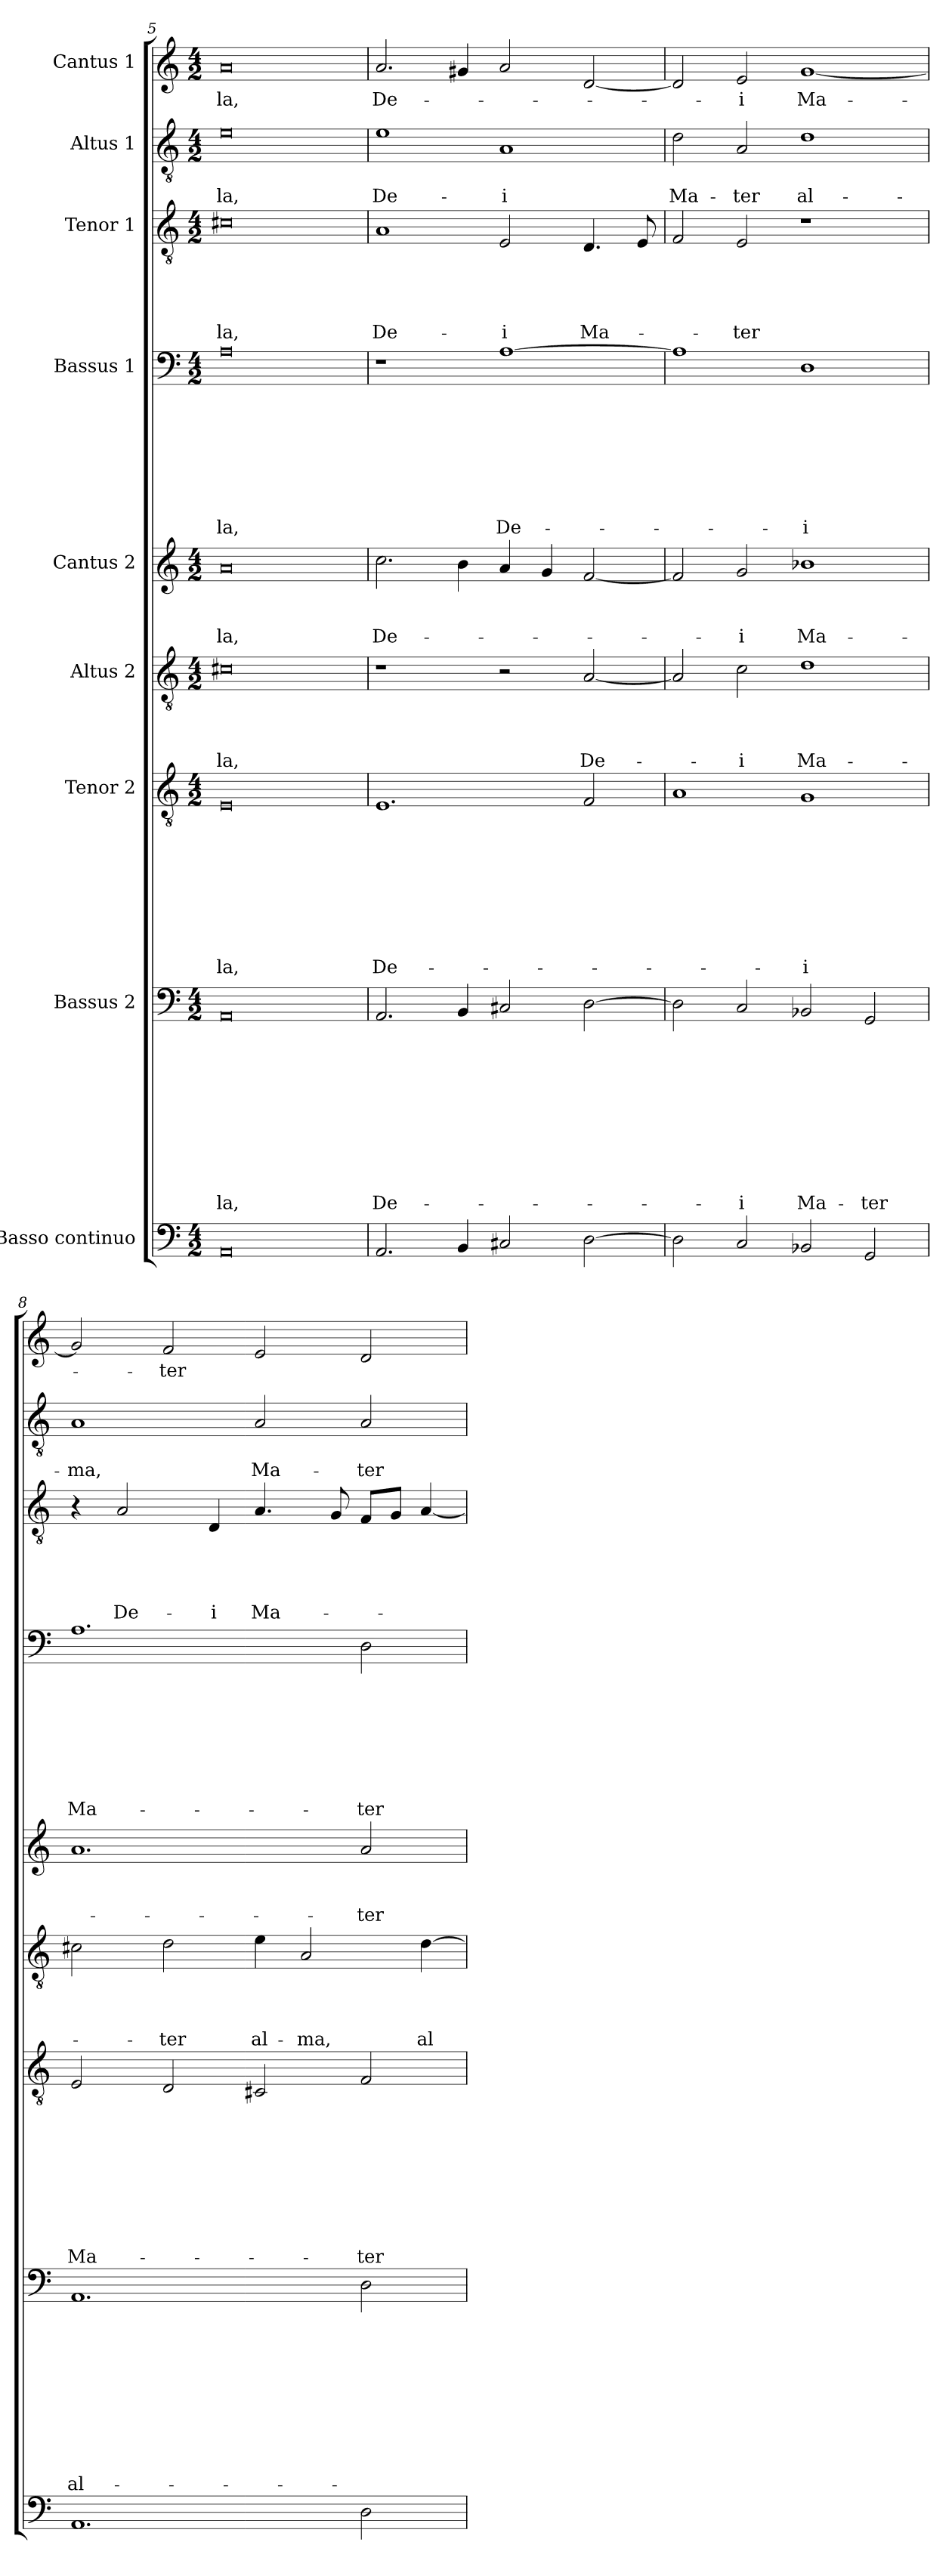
**kern	**kern	**text	**text	**text	**text	**text	**text	**text	**text	**text	**text	**kern	**text	**text	**text	**text	**text	**text	**text	**text	**text	**kern	**text	**text	**text	**text	**kern	**text	**text	**text	**kern	**text	**text	**text	**text	**text	**text	**text	**text	**kern	**text	**text	**text	**text	**text	**kern	**text	**text	**kern	**text
*part9	*part8	*part8	*part8	*part8	*part8	*part8	*part8	*part8	*part8	*part8	*part8	*part7	*part7	*part7	*part7	*part7	*part7	*part7	*part7	*part7	*part7	*part6	*part6	*part6	*part6	*part6	*part5	*part5	*part5	*part5	*part4	*part4	*part4	*part4	*part4	*part4	*part4	*part4	*part4	*part3	*part3	*part3	*part3	*part3	*part3	*part2	*part2	*part2	*part1	*part1
*staff9	*staff8	*staff8	*staff8	*staff8	*staff8	*staff8	*staff8	*staff8	*staff8	*staff8	*staff8	*staff7	*staff7	*staff7	*staff7	*staff7	*staff7	*staff7	*staff7	*staff7	*staff7	*staff6	*staff6	*staff6	*staff6	*staff6	*staff5	*staff5	*staff5	*staff5	*staff4	*staff4	*staff4	*staff4	*staff4	*staff4	*staff4	*staff4	*staff4	*staff3	*staff3	*staff3	*staff3	*staff3	*staff3	*staff2	*staff2	*staff2	*staff1	*staff1
*I"Basso continuo	*I"Bassus 2	*	*	*	*	*	*	*	*	*	*	*I"Tenor 2	*	*	*	*	*	*	*	*	*	*I"Altus 2	*	*	*	*	*I"Cantus 2	*	*	*	*I"Bassus 1	*	*	*	*	*	*	*	*	*I"Tenor 1	*	*	*	*	*	*I"Altus 1	*	*	*I"Cantus 1	*
*clefF4	*clefF4	*	*	*	*	*	*	*	*	*	*	*clefGv2	*	*	*	*	*	*	*	*	*	*clefGv2	*	*	*	*	*clefG2	*	*	*	*clefF4	*	*	*	*	*	*	*	*	*clefGv2	*	*	*	*	*	*clefGv2	*	*	*clefG2	*
*k[]	*k[]	*	*	*	*	*	*	*	*	*	*	*k[]	*	*	*	*	*	*	*	*	*	*k[]	*	*	*	*	*k[]	*	*	*	*k[]	*	*	*	*	*	*	*	*	*k[]	*	*	*	*	*	*k[]	*	*	*k[]	*
*C:	*C:	*	*	*	*	*	*	*	*	*	*	*C:	*	*	*	*	*	*	*	*	*	*C:	*	*	*	*	*C:	*	*	*	*C:	*	*	*	*	*	*	*	*	*C:	*	*	*	*	*	*C:	*	*	*C:	*
*M4/2	*M4/2	*	*	*	*	*	*	*	*	*	*	*M4/2	*	*	*	*	*	*	*	*	*	*M4/2	*	*	*	*	*M4/2	*	*	*	*M4/2	*	*	*	*	*	*	*	*	*M4/2	*	*	*	*	*	*M4/2	*	*	*M4/2	*
=5	=5	=5	=5	=5	=5	=5	=5	=5	=5	=5	=5	=5	=5	=5	=5	=5	=5	=5	=5	=5	=5	=5	=5	=5	=5	=5	=5	=5	=5	=5	=5	=5	=5	=5	=5	=5	=5	=5	=5	=5	=5	=5	=5	=5	=5	=5	=5	=5	=5	=5
!	!	!	!	!	!	!	!	!	!	!	!LO:LY:b	!	!	!	!	!	!	!	!	!	!LO:LY:b	!	!	!	!	!LO:LY:b	!	!	!	!LO:LY:b	!	!	!	!	!	!	!	!	!LO:LY:b	!	!	!	!	!	!LO:LY:b	!	!	!LO:LY:b	!	!LO:LY:b
0AA	0AA	.	.	.	.	.	.	.	.	.	-la,	0E	.	.	.	.	.	.	.	.	-la,	0c#X	.	.	.	-la,	0a	.	.	la,	0A	.	.	.	.	.	.	.	-la,	0c#X	.	.	.	.	-la,	0e	.	-la,	0a	-la,
!!LO:LB:g=z
=6	=6	=6	=6	=6	=6	=6	=6	=6	=6	=6	=6	=6	=6	=6	=6	=6	=6	=6	=6	=6	=6	=6	=6	=6	=6	=6	=6	=6	=6	=6	=6	=6	=6	=6	=6	=6	=6	=6	=6	=6	=6	=6	=6	=6	=6	=6	=6	=6	=6	=6
!	!	!	!	!	!	!	!	!	!	!	!LO:LY:b	!	!	!	!	!	!	!	!	!	!LO:LY:b	!	!	!	!	!	!	!	!	!LO:LY:b	!	!	!	!	!	!	!	!	!	!	!	!	!	!	!LO:LY:b	!	!	!LO:LY:b	!	!LO:LY:b
2.AA/	2.AA/	.	.	.	.	.	.	.	.	.	De-	1.E	.	.	.	.	.	.	.	.	De-	1r	.	.	.	.	2.cc\	.	.	De-	1r	.	.	.	.	.	.	.	.	1A	.	.	.	.	De-	1e	.	De-	2.a/	De-
4BB/	4BB/	.	.	.	.	.	.	.	.	.	.	.	.	.	.	.	.	.	.	.	.	.	.	.	.	.	4b\	.	.	.	.	.	.	.	.	.	.	.	.	.	.	.	.	.	.	.	.	.	4g#X/	.
!	!	!	!	!	!	!	!	!	!	!	!	!	!	!	!	!	!	!	!	!	!	!	!	!	!	!	!	!	!	!	!	!	!	!	!	!	!	!	!LO:LY:b	!	!	!	!	!	!LO:LY:b	!	!	!LO:LY:b	!	!
2C#X/	2C#X/	.	.	.	.	.	.	.	.	.	.	.	.	.	.	.	.	.	.	.	.	2r	.	.	.	.	4a/	.	.	.	[1A	.	.	.	.	.	.	.	De-	2E/	.	.	.	.	-i	1A	.	-i	2a/	.
.	.	.	.	.	.	.	.	.	.	.	.	.	.	.	.	.	.	.	.	.	.	.	.	.	.	.	4g/	.	.	.	.	.	.	.	.	.	.	.	.	.	.	.	.	.	.	.	.	.	.	.
!	!	!	!	!	!	!	!	!	!	!	!	!	!	!	!	!	!	!	!	!	!	!	!	!	!	!LO:LY:b	!	!	!	!	!	!	!	!	!	!	!	!	!	!	!	!	!	!	!LO:LY:b	!	!	!	!	!
[2D\	[2D\	.	.	.	.	.	.	.	.	.	.	2F/	.	.	.	.	.	.	.	.	.	[2A/	.	.	.	De-	[2f/	.	.	.	.	.	.	.	.	.	.	.	.	4.D/	.	.	.	.	Ma-	.	.	.	[2d/	.
.	.	.	.	.	.	.	.	.	.	.	.	.	.	.	.	.	.	.	.	.	.	.	.	.	.	.	.	.	.	.	.	.	.	.	.	.	.	.	.	8E/	.	.	.	.	.	.	.	.	.	.
=7	=7	=7	=7	=7	=7	=7	=7	=7	=7	=7	=7	=7	=7	=7	=7	=7	=7	=7	=7	=7	=7	=7	=7	=7	=7	=7	=7	=7	=7	=7	=7	=7	=7	=7	=7	=7	=7	=7	=7	=7	=7	=7	=7	=7	=7	=7	=7	=7	=7	=7
!	!	!	!	!	!	!	!	!	!	!	!	!	!	!	!	!	!	!	!	!	!	!	!	!	!	!	!	!	!	!	!	!	!	!	!	!	!	!	!	!	!	!	!	!	!	!	!	!LO:LY:b	!	!
2D\]	2D\]	.	.	.	.	.	.	.	.	.	.	1A	.	.	.	.	.	.	.	.	.	2A/]	.	.	.	.	2f/]	.	.	.	1A]	.	.	.	.	.	.	.	.	2F/	.	.	.	.	.	2d\	.	Ma-	2d/]	.
!	!	!	!	!	!	!	!	!	!	!	!LO:LY:b	!	!	!	!	!	!	!	!	!	!	!	!	!	!	!LO:LY:b	!	!	!	!LO:LY:b	!	!	!	!	!	!	!	!	!	!	!	!	!	!	!LO:LY:b	!	!	!LO:LY:b	!	!LO:LY:b
2C/	2C/	.	.	.	.	.	.	.	.	.	-i	.	.	.	.	.	.	.	.	.	.	2c\	.	.	.	-i	2g/	.	.	-i	.	.	.	.	.	.	.	.	.	2E/	.	.	.	.	-ter	2A/	.	-ter	2e/	-i
!	!	!	!	!	!	!	!	!	!	!	!LO:LY:b	!	!	!	!	!	!	!	!	!	!LO:LY:b	!	!	!	!	!LO:LY:b	!	!	!	!LO:LY:b	!	!	!	!	!	!	!	!	!LO:LY:b	!	!	!	!	!	!	!	!	!LO:LY:b	!	!LO:LY:b
2BB-X/	2BB-X/	.	.	.	.	.	.	.	.	.	Ma-	1G	.	.	.	.	.	.	.	.	-i	1d	.	.	.	Ma-	1b-X	.	.	Ma-	1D	.	.	.	.	.	.	.	-i	1r	.	.	.	.	.	1d	.	al-	[1g	Ma-
!	!	!	!	!	!	!	!	!	!	!	!LO:LY:b	!	!	!	!	!	!	!	!	!	!	!	!	!	!	!	!	!	!	!	!	!	!	!	!	!	!	!	!	!	!	!	!	!	!	!	!	!	!	!
2GG/	2GG/	.	.	.	.	.	.	.	.	.	-ter	.	.	.	.	.	.	.	.	.	.	.	.	.	.	.	.	.	.	.	.	.	.	.	.	.	.	.	.	.	.	.	.	.	.	.	.	.	.	.
=8	=8	=8	=8	=8	=8	=8	=8	=8	=8	=8	=8	=8	=8	=8	=8	=8	=8	=8	=8	=8	=8	=8	=8	=8	=8	=8	=8	=8	=8	=8	=8	=8	=8	=8	=8	=8	=8	=8	=8	=8	=8	=8	=8	=8	=8	=8	=8	=8	=8	=8
!	!	!	!	!	!	!	!	!	!	!	!LO:LY:b	!	!	!	!	!	!	!	!	!	!LO:LY:b	!	!	!	!	!	!	!	!	!	!	!	!	!	!	!	!	!	!LO:LY:b	!	!	!	!	!	!	!	!	!LO:LY:b	!	!
1.AA	1.AA	.	.	.	.	.	.	.	.	.	al-	2E/	.	.	.	.	.	.	.	.	Ma-	2c#X\	.	.	.	.	1.a	.	.	.	1.A	.	.	.	.	.	.	.	Ma-	4r	.	.	.	.	.	1A	.	-ma,	2g/]	.
!	!	!	!	!	!	!	!	!	!	!	!	!	!	!	!	!	!	!	!	!	!	!	!	!	!	!	!	!	!	!	!	!	!	!	!	!	!	!	!	!	!	!	!	!	!LO:LY:b	!	!	!	!	!
.	.	.	.	.	.	.	.	.	.	.	.	.	.	.	.	.	.	.	.	.	.	.	.	.	.	.	.	.	.	.	.	.	.	.	.	.	.	.	.	2A/	.	.	.	.	De-	.	.	.	.	.
!	!	!	!	!	!	!	!	!	!	!	!	!	!	!	!	!	!	!	!	!	!	!	!	!	!	!LO:LY:b	!	!	!	!	!	!	!	!	!	!	!	!	!	!	!	!	!	!	!	!	!	!	!	!LO:LY:b
.	.	.	.	.	.	.	.	.	.	.	.	2D/	.	.	.	.	.	.	.	.	.	2d\	.	.	.	-ter	.	.	.	.	.	.	.	.	.	.	.	.	.	.	.	.	.	.	.	.	.	.	2f/	-ter
!	!	!	!	!	!	!	!	!	!	!	!	!	!	!	!	!	!	!	!	!	!	!	!	!	!	!	!	!	!	!	!	!	!	!	!	!	!	!	!	!	!	!	!	!	!LO:LY:b	!	!	!	!	!
.	.	.	.	.	.	.	.	.	.	.	.	.	.	.	.	.	.	.	.	.	.	.	.	.	.	.	.	.	.	.	.	.	.	.	.	.	.	.	.	4D/	.	.	.	.	-i	.	.	.	.	.
!	!	!	!	!	!	!	!	!	!	!	!	!	!	!	!	!	!	!	!	!	!	!	!	!	!	!LO:LY:b	!	!	!	!	!	!	!	!	!	!	!	!	!	!	!	!	!	!	!LO:LY:b	!	!	!LO:LY:b	!	!
.	.	.	.	.	.	.	.	.	.	.	.	2C#X/	.	.	.	.	.	.	.	.	.	4e\	.	.	.	al-	.	.	.	.	.	.	.	.	.	.	.	.	.	4.A/	.	.	.	.	Ma-	2A/	.	Ma-	2e/	.
!	!	!	!	!	!	!	!	!	!	!	!	!	!	!	!	!	!	!	!	!	!	!	!	!	!	!LO:LY:b	!	!	!	!	!	!	!	!	!	!	!	!	!	!	!	!	!	!	!	!	!	!	!	!
.	.	.	.	.	.	.	.	.	.	.	.	.	.	.	.	.	.	.	.	.	.	2A/	.	.	.	-ma,	.	.	.	.	.	.	.	.	.	.	.	.	.	.	.	.	.	.	.	.	.	.	.	.
.	.	.	.	.	.	.	.	.	.	.	.	.	.	.	.	.	.	.	.	.	.	.	.	.	.	.	.	.	.	.	.	.	.	.	.	.	.	.	.	8G/	.	.	.	.	.	.	.	.	.	.
!	!	!	!	!	!	!	!	!	!	!	!	!	!	!	!	!	!	!	!	!	!LO:LY:b	!	!	!	!	!	!	!	!	!LO:LY:b	!	!	!	!	!	!	!	!	!LO:LY:b	!	!	!	!	!	!	!	!	!LO:LY:b	!	!
2D\	2D\	.	.	.	.	.	.	.	.	.	.	2F/	.	.	.	.	.	.	.	.	-ter	.	.	.	.	.	2a/	.	.	-ter	2D\	.	.	.	.	.	.	.	-ter	8F/L	.	.	.	.	.	2A/	.	-ter	2d/	.
.	.	.	.	.	.	.	.	.	.	.	.	.	.	.	.	.	.	.	.	.	.	.	.	.	.	.	.	.	.	.	.	.	.	.	.	.	.	.	.	8G/J	.	.	.	.	.	.	.	.	.	.
!	!	!	!	!	!	!	!	!	!	!	!	!	!	!	!	!	!	!	!	!	!	!	!	!	!	!LO:LY:b	!	!	!	!	!	!	!	!	!	!	!	!	!	!	!	!	!	!	!	!	!	!	!	!
.	.	.	.	.	.	.	.	.	.	.	.	.	.	.	.	.	.	.	.	.	.	[4d\	.	.	.	al-	.	.	.	.	.	.	.	.	.	.	.	.	.	[4A/	.	.	.	.	.	.	.	.	.	.
=	=	=	=	=	=	=	=	=	=	=	=	=	=	=	=	=	=	=	=	=	=	=	=	=	=	=	=	=	=	=	=	=	=	=	=	=	=	=	=	=	=	=	=	=	=	=	=	=	=	=
*-	*-	*-	*-	*-	*-	*-	*-	*-	*-	*-	*-	*-	*-	*-	*-	*-	*-	*-	*-	*-	*-	*-	*-	*-	*-	*-	*-	*-	*-	*-	*-	*-	*-	*-	*-	*-	*-	*-	*-	*-	*-	*-	*-	*-	*-	*-	*-	*-	*-	*-
